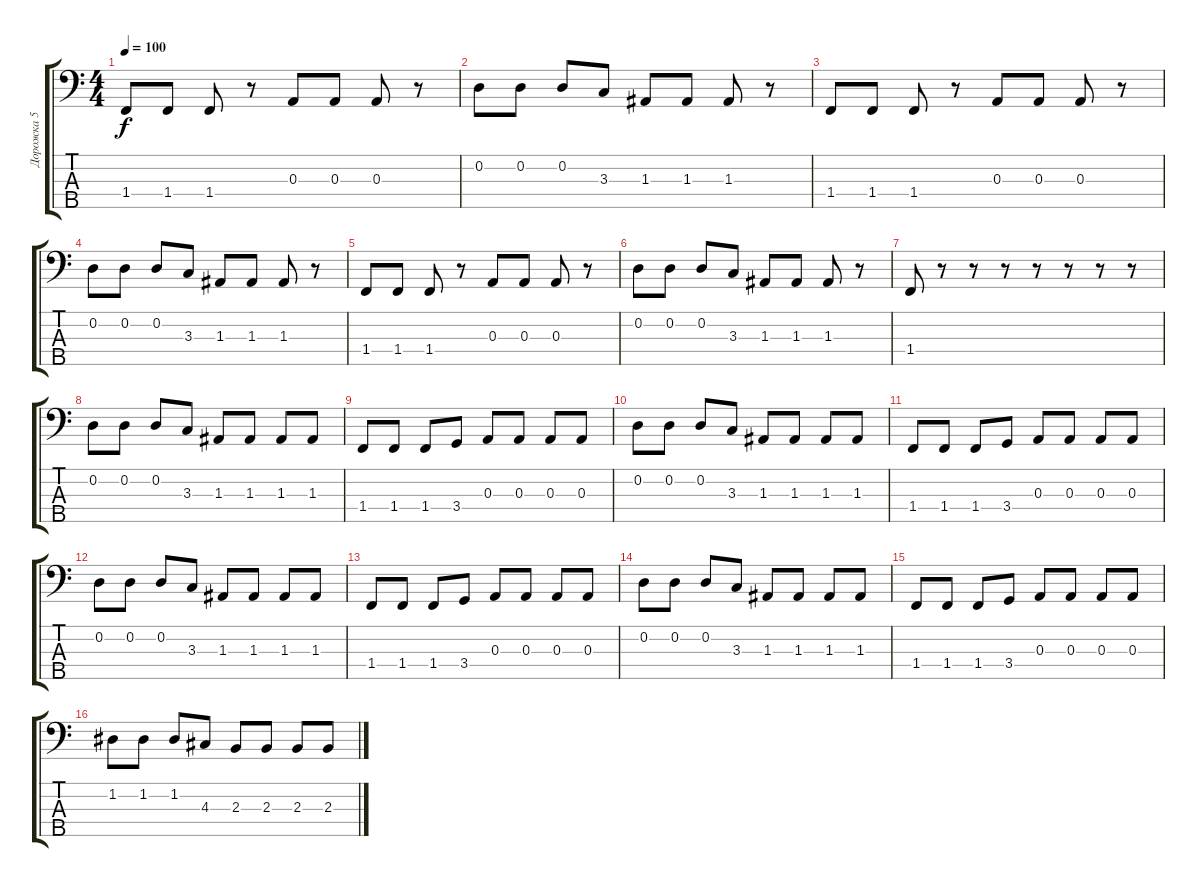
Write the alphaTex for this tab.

\track ("Дорожка 5" "Дорожка 5") {instrument electricbassfinger}
\staff {score tabs}
\tuning (G2 D2 A1 E1 B0) {hide}
\ts (4 4)
\tempo 100
\clef f4
\ks c
1.4.8{dy f} 1.4.8 1.4.8 r.8 0.3.8 0.3.8 0.3.8 r.8 |
0.2.8 0.2.8 0.2.8 3.3.8 1.3.8 1.3.8 1.3.8 r.8 |
1.4.8 1.4.8 1.4.8 r.8 0.3.8 0.3.8 0.3.8 r.8 |
0.2.8 0.2.8 0.2.8 3.3.8 1.3.8 1.3.8 1.3.8 r.8 |
1.4.8 1.4.8 1.4.8 r.8 0.3.8 0.3.8 0.3.8 r.8 |
0.2.8 0.2.8 0.2.8 3.3.8 1.3.8 1.3.8 1.3.8 r.8 |
1.4.8 r.8 r.8 r.8 r.8 r.8 r.8 r.8 |
0.2.8 0.2.8 0.2.8 3.3.8 1.3.8 1.3.8 1.3.8 1.3.8 |
1.4.8 1.4.8 1.4.8 3.4.8 0.3.8 0.3.8 0.3.8 0.3.8 |
0.2.8 0.2.8 0.2.8 3.3.8 1.3.8 1.3.8 1.3.8 1.3.8 |
1.4.8 1.4.8 1.4.8 3.4.8 0.3.8 0.3.8 0.3.8 0.3.8 |
0.2.8 0.2.8 0.2.8 3.3.8 1.3.8 1.3.8 1.3.8 1.3.8 |
1.4.8 1.4.8 1.4.8 3.4.8 0.3.8 0.3.8 0.3.8 0.3.8 |
0.2.8 0.2.8 0.2.8 3.3.8 1.3.8 1.3.8 1.3.8 1.3.8 |
1.4.8 1.4.8 1.4.8 3.4.8 0.3.8 0.3.8 0.3.8 0.3.8 |
1.2.8 1.2.8 1.2.8 4.3.8 2.3.8 2.3.8 2.3.8 2.3.8
